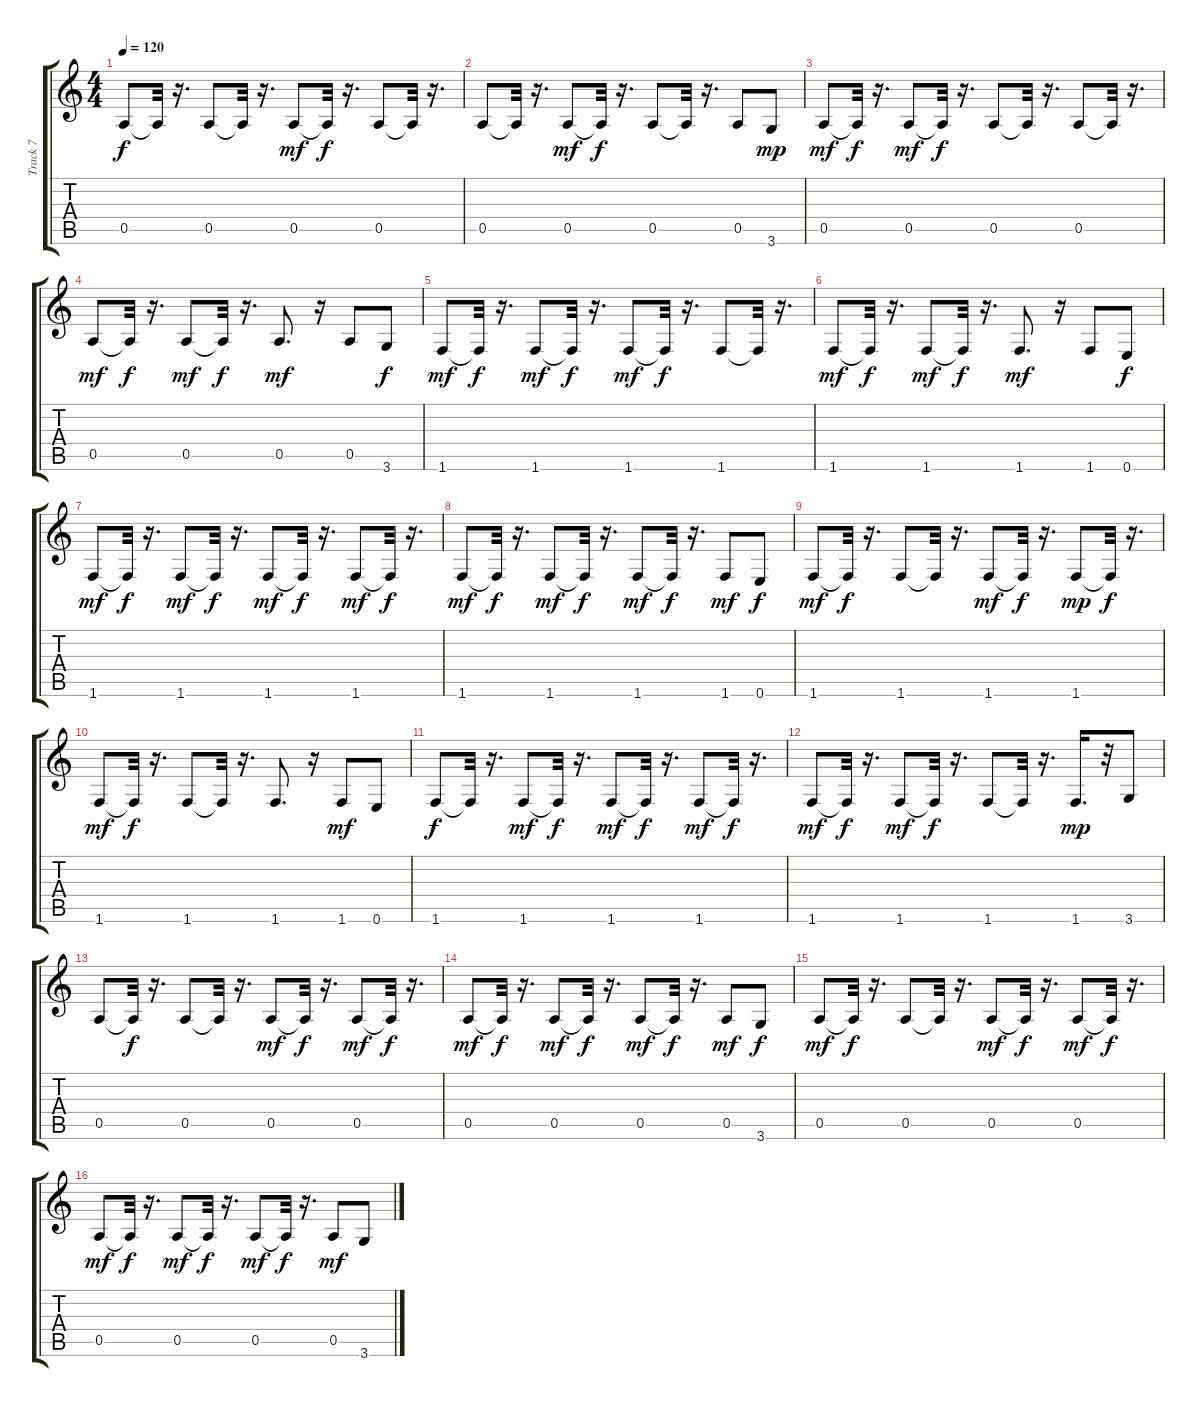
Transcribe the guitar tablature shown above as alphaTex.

\track ("Track 7" "Track 7") {instrument electricbassfinger}
\staff {score tabs}
\tuning (E4 B3 G3 D3 A2 E2) {hide}
\ts (4 4)
\tempo 120
\clef g2
\ks c
0.5.8{dy f} 0.5{t}.32 r.16{d} 0.5.8 0.5{t}.32 r.16{d} 0.5.8{dy mf} 0.5{t}.32{dy f} r.16{d} 0.5.8 0.5{t}.32 r.16{d} |
0.5.8 0.5{t}.32 r.16{d} 0.5.8{dy mf} 0.5{t}.32{dy f} r.16{d} 0.5.8 0.5{t}.32 r.16{d} 0.5.8 3.6.8{dy mp} |
0.5.8{dy mf} 0.5{t}.32{dy f} r.16{d} 0.5.8{dy mf} 0.5{t}.32{dy f} r.16{d} 0.5.8 0.5{t}.32 r.16{d} 0.5.8 0.5{t}.32 r.16{d} |
0.5.8{dy mf} 0.5{t}.32{dy f} r.16{d} 0.5.8{dy mf} 0.5{t}.32{dy f} r.16{d} 0.5.8{d dy mf} r.16 0.5.8 3.6.8{dy f} |
1.6.8{dy mf} 1.6{t}.32{dy f} r.16{d} 1.6.8{dy mf} 1.6{t}.32{dy f} r.16{d} 1.6.8{dy mf} 1.6{t}.32{dy f} r.16{d} 1.6.8 1.6{t}.32 r.16{d} |
1.6.8{dy mf} 1.6{t}.32{dy f} r.16{d} 1.6.8{dy mf} 1.6{t}.32{dy f} r.16{d} 1.6.8{d dy mf} r.16 1.6.8 0.6.8{dy f} |
1.6.8{dy mf} 1.6{t}.32{dy f} r.16{d} 1.6.8{dy mf} 1.6{t}.32{dy f} r.16{d} 1.6.8{dy mf} 1.6{t}.32{dy f} r.16{d} 1.6.8{dy mf} 1.6{t}.32{dy f} r.16{d} |
1.6.8{dy mf} 1.6{t}.32{dy f} r.16{d} 1.6.8{dy mf} 1.6{t}.32{dy f} r.16{d} 1.6.8{dy mf} 1.6{t}.32{dy f} r.16{d} 1.6.8{dy mf} 0.6.8{dy f} |
1.6.8{dy mf} 1.6{t}.32{dy f} r.16{d} 1.6.8 1.6{t}.32 r.16{d} 1.6.8{dy mf} 1.6{t}.32{dy f} r.16{d} 1.6.8{dy mp} 1.6{t}.32{dy f} r.16{d} |
1.6.8{dy mf} 1.6{t}.32{dy f} r.16{d} 1.6.8 1.6{t}.32 r.16{d} 1.6.8{d} r.16 1.6.8{dy mf} 0.6.8 |
1.6.8{dy f} 1.6{t}.32 r.16{d} 1.6.8{dy mf} 1.6{t}.32{dy f} r.16{d} 1.6.8{dy mf} 1.6{t}.32{dy f} r.16{d} 1.6.8{dy mf} 1.6{t}.32{dy f} r.16{d} |
1.6.8{dy mf} 1.6{t}.32{dy f} r.16{d} 1.6.8{dy mf} 1.6{t}.32{dy f} r.16{d} 1.6.8 1.6{t}.32 r.16{d} 1.6.16{d dy mp} r.32 3.6.8 |
0.5.8 0.5{t}.32{dy f} r.16{d} 0.5.8 0.5{t}.32 r.16{d} 0.5.8{dy mf} 0.5{t}.32{dy f} r.16{d} 0.5.8{dy mf} 0.5{t}.32{dy f} r.16{d} |
0.5.8{dy mf} 0.5{t}.32{dy f} r.16{d} 0.5.8{dy mf} 0.5{t}.32{dy f} r.16{d} 0.5.8{dy mf} 0.5{t}.32{dy f} r.16{d} 0.5.8{dy mf} 3.6.8{dy f} |
0.5.8{dy mf} 0.5{t}.32{dy f} r.16{d} 0.5.8 0.5{t}.32 r.16{d} 0.5.8{dy mf} 0.5{t}.32{dy f} r.16{d} 0.5.8{dy mf} 0.5{t}.32{dy f} r.16{d} |
0.5.8{dy mf} 0.5{t}.32{dy f} r.16{d} 0.5.8{dy mf} 0.5{t}.32{dy f} r.16{d} 0.5.8{dy mf} 0.5{t}.32{dy f} r.16{d} 0.5.8{dy mf} 3.6.8
